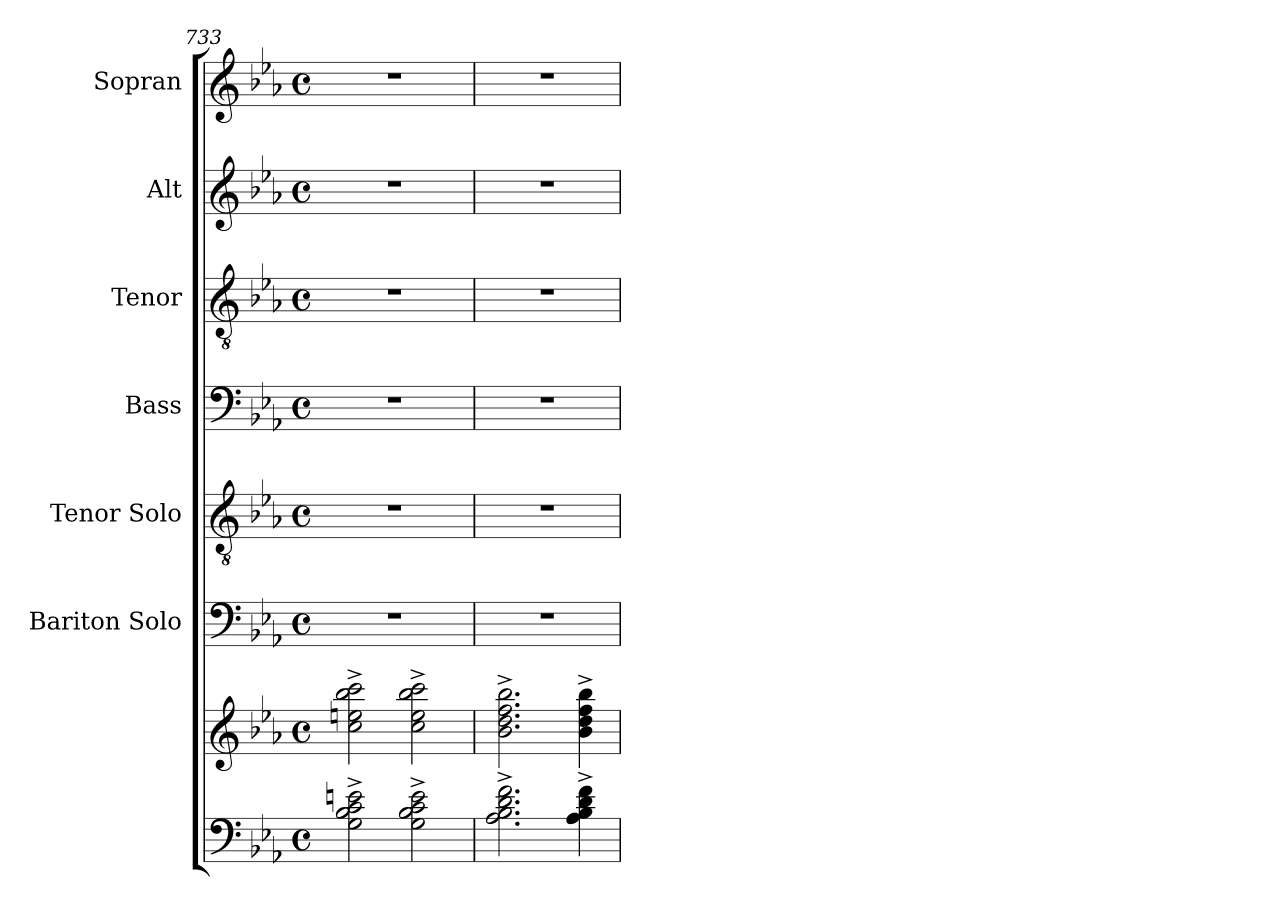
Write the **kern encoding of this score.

**kern	**kern	**kern	**kern	**kern	**kern	**kern	**kern
*part7	*part7	*part6	*part5	*part4	*part3	*part2	*part1
*staff8	*staff7	*staff6	*staff5	*staff4	*staff3	*staff2	*staff1
*	*	*I"Bariton Solo	*I"Tenor Solo	*I"Bass	*I"Tenor	*I"Alt	*I"Sopran
*	*	*	*	*I'B.	*I'T.	*I'A.	*I'S.
*clefF4	*clefG2	*clefF4	*clefGv2	*clefF4	*clefGv2	*clefG2	*clefG2
*k[b-e-a-]	*k[b-e-a-]	*k[b-e-a-]	*k[b-e-a-]	*k[b-e-a-]	*k[b-e-a-]	*k[b-e-a-]	*k[b-e-a-]
*E-:	*E-:	*E-:	*E-:	*E-:	*E-:	*E-:	*E-:
*M4/4	*M4/4	*M4/4	*M4/4	*M4/4	*M4/4	*M4/4	*M4/4
*met(c)	*met(c)	*met(c)	*met(c)	*met(c)	*met(c)	*met(c)	*met(c)
=733	=733	=733	=733	=733	=733	=733	=733
2G\^> 2B-\^> 2c\^> 2en\^>	2cc\^> 2een\^> 2bb-\^> 2ccc\^>	1r	1r	1r	1r	1r	1r
2G\^> 2B-\^> 2c\^> 2e\^>	2cc\^> 2ee\^> 2bb-\^> 2ccc\^>	.	.	.	.	.	.
!!LO:PB:g=z
=734	=734	=734	=734	=734	=734	=734	=734
2.A-\^> 2.B-\^> 2.d\^> 2.f\^>	2.b-\^> 2.dd\^> 2.ff\^> 2.bb-\^>	1r	1r	1r	1r	1r	1r
4A-\^> 4B-\^> 4d\^> 4f\^>	4b-\^> 4dd\^> 4ff\^> 4bb-\^>	.	.	.	.	.	.
=	=	=	=	=	=	=	=
*-	*-	*-	*-	*-	*-	*-	*-
